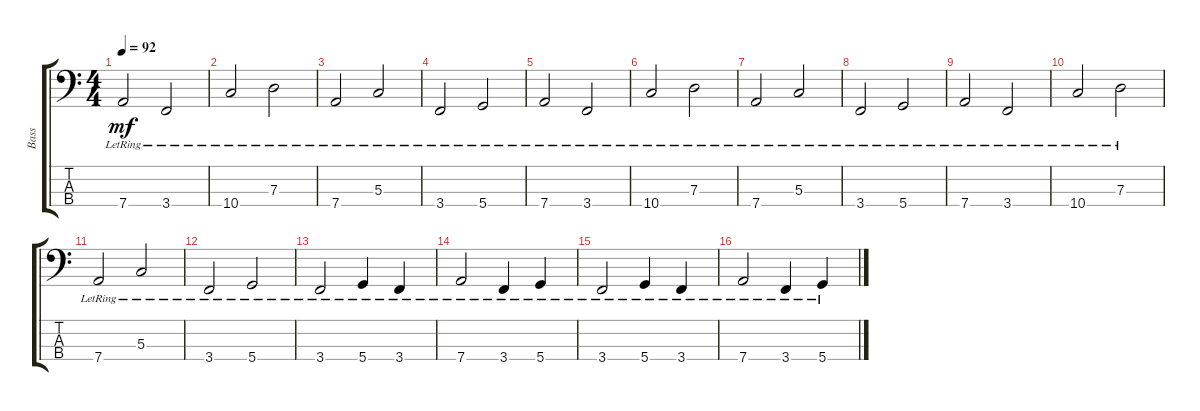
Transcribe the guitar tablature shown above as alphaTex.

\track ("Bass" "Bass") {instrument electricbassfinger}
\staff {score tabs}
\tuning (F2 C2 G1 D1) {hide}
\ts (4 4)
\tempo 92
\clef f4
\ks c
7.4{lr}.2{dy mf} 3.4{lr}.2 |
10.4{lr}.2 7.3{lr}.2 |
7.4{lr}.2 5.3{lr}.2 |
3.4{lr}.2 5.4{lr}.2 |
7.4{lr}.2 3.4{lr}.2 |
10.4{lr}.2 7.3{lr}.2 |
7.4{lr}.2 5.3{lr}.2 |
3.4{lr}.2 5.4{lr}.2 |
7.4{lr}.2 3.4{lr}.2 |
10.4{lr}.2 7.3{lr}.2 |
7.4{lr}.2 5.3{lr}.2 |
3.4{lr}.2 5.4{lr}.2 |
3.4{lr}.2 5.4{lr}.4 3.4{lr}.4 |
7.4{lr}.2 3.4{lr}.4 5.4{lr}.4 |
3.4{lr}.2 5.4{lr}.4 3.4{lr}.4 |
7.4{lr}.2 3.4{lr}.4 5.4{lr}.4
